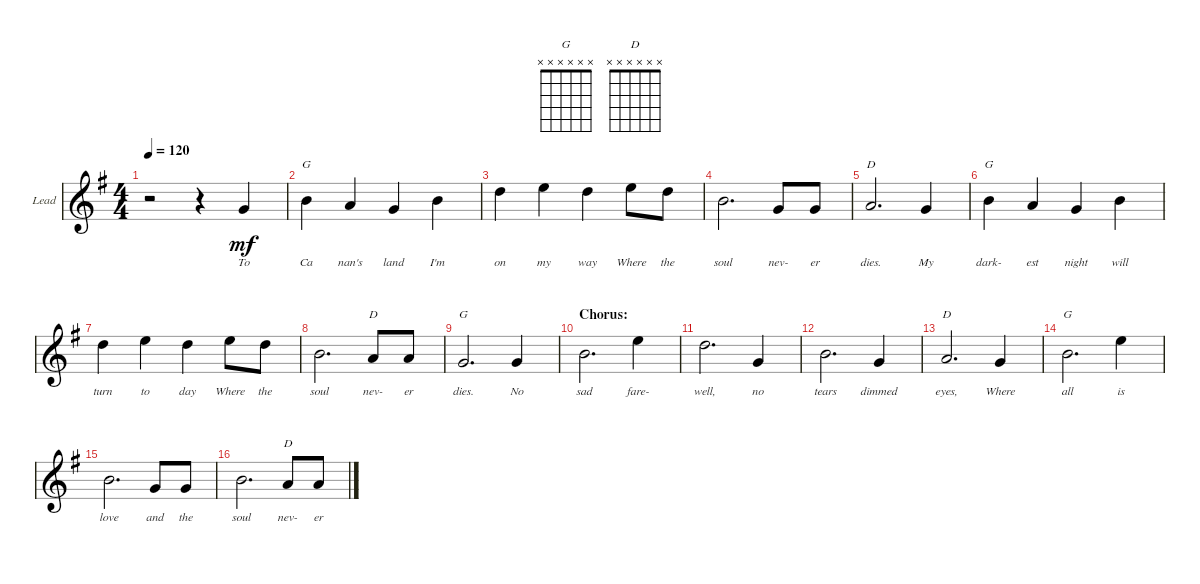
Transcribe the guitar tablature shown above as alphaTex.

\defaultSystemsLayout 4
\bracketExtendMode groupsimilarinstruments
\firstSystemTrackNameOrientation horizontal
\otherSystemsTrackNameOrientation horizontal
\track ("Lead" "Lead") {instrument acousticguitarsteel}
\staff {score}
\tuning (E4 B3 G3 D3 A2 E2)
\chord ("G" x x x x x x)
\chord ("D" x x x x x x)
\ts (4 4)
\scale
0.223315
\tempo 120
\accidentals auto
\clef g2
\ottava regular
\simile none
\scale
0.232603
\ks g
r.2{dy mf instrument acousticguitarsteel} r.4 0.3.4{lyrics (0 "To") lyrics (1 "") lyrics (2 "") lyrics (3 "") lyrics (4 "")} |
\scale
0.262052
\scale
0.235413 0.2.4{ch "G" lyrics (0 "Ca") lyrics (1 "") lyrics (2 "") lyrics (3 "") lyrics (4 "")} 2.3.4{lyrics (0 "nan's") lyrics (1 "") lyrics (2 "") lyrics (3 "") lyrics (4 "")} 0.3.4{lyrics (0 "land") lyrics (1 "") lyrics (2 "") lyrics (3 "") lyrics (4 "")} 0.2.4{lyrics (0 "I'm") lyrics (1 "") lyrics (2 "") lyrics (3 "") lyrics (4 "")} |
\scale
0.327631
\scale
0.288106 3.2.4{lyrics (0 "on") lyrics (1 "") lyrics (2 "") lyrics (3 "") lyrics (4 "")} 0.1.4{lyrics (0 "my") lyrics (1 "") lyrics (2 "") lyrics (3 "") lyrics (4 "")} 3.2.4{lyrics (0 "way") lyrics (1 "") lyrics (2 "") lyrics (3 "") lyrics (4 "")} 0.1.8{lyrics (0 "Where") lyrics (1 "") lyrics (2 "") lyrics (3 "") lyrics (4 "")} 3.2.8{lyrics (0 "the") lyrics (1 "") lyrics (2 "") lyrics (3 "") lyrics (4 "")} |
\scale
0.187423
\scale
0.242887 0.2.2{d lyrics (0 "soul") lyrics (1 "") lyrics (2 "") lyrics (3 "") lyrics (4 "")} 0.3.8{lyrics (0 "nev-") lyrics (1 "") lyrics (2 "") lyrics (3 "") lyrics (4 "")} 0.3.8{lyrics (0 "er") lyrics (1 "") lyrics (2 "") lyrics (3 "") lyrics (4 "")} |
2.3.2{d ch "D" lyrics (0 "dies.") lyrics (1 "") lyrics (2 "") lyrics (3 "") lyrics (4 "")} 0.3.4{lyrics (0 "My") lyrics (1 "") lyrics (2 "") lyrics (3 "") lyrics (4 "")} |
0.2.4{ch "G" lyrics (0 "dark-") lyrics (1 "") lyrics (2 "") lyrics (3 "") lyrics (4 "")} 2.3.4{lyrics (0 "est") lyrics (1 "") lyrics (2 "") lyrics (3 "") lyrics (4 "")} 0.3.4{lyrics (0 "night") lyrics (1 "") lyrics (2 "") lyrics (3 "") lyrics (4 "")} 0.2.4{lyrics (0 "will") lyrics (1 "") lyrics (2 "") lyrics (3 "") lyrics (4 "")} |
3.2.4{lyrics (0 "turn") lyrics (1 "") lyrics (2 "") lyrics (3 "") lyrics (4 "")} 0.1.4{lyrics (0 "to") lyrics (1 "") lyrics (2 "") lyrics (3 "") lyrics (4 "")} 3.2.4{lyrics (0 "day") lyrics (1 "") lyrics (2 "") lyrics (3 "") lyrics (4 "")} 0.1.8{lyrics (0 "Where") lyrics (1 "") lyrics (2 "") lyrics (3 "") lyrics (4 "")} 3.2.8{lyrics (0 "the") lyrics (1 "") lyrics (2 "") lyrics (3 "") lyrics (4 "")} |
0.2.2{d lyrics (0 "soul") lyrics (1 "") lyrics (2 "") lyrics (3 "") lyrics (4 "")} 2.3.8{ch "D" lyrics (0 "nev-") lyrics (1 "") lyrics (2 "") lyrics (3 "") lyrics (4 "")} 2.3.8{lyrics (0 "er") lyrics (1 "") lyrics (2 "") lyrics (3 "") lyrics (4 "")} |
0.3.2{d ch "G" lyrics (0 "dies.") lyrics (1 "") lyrics (2 "") lyrics (3 "") lyrics (4 "")} 0.3.4{lyrics (0 "No") lyrics (1 "") lyrics (2 "") lyrics (3 "") lyrics (4 "")} |
\section ("" "Chorus:")
0.2.2{d lyrics (0 "sad") lyrics (1 "") lyrics (2 "") lyrics (3 "") lyrics (4 "")} 0.1.4{lyrics (0 "fare-") lyrics (1 "") lyrics (2 "") lyrics (3 "") lyrics (4 "")} |
3.2.2{d lyrics (0 "well,") lyrics (1 "") lyrics (2 "") lyrics (3 "") lyrics (4 "")} 0.3.4{lyrics (0 "no") lyrics (1 "") lyrics (2 "") lyrics (3 "") lyrics (4 "")} |
0.2.2{d lyrics (0 "tears") lyrics (1 "") lyrics (2 "") lyrics (3 "") lyrics (4 "")} 0.3.4{lyrics (0 "dimmed") lyrics (1 "") lyrics (2 "") lyrics (3 "") lyrics (4 "")} |
2.3.2{d ch "D" lyrics (0 "eyes,") lyrics (1 "") lyrics (2 "") lyrics (3 "") lyrics (4 "")} 0.3.4{lyrics (0 "Where") lyrics (1 "") lyrics (2 "") lyrics (3 "") lyrics (4 "")} |
0.2.2{d ch "G" lyrics (0 "all") lyrics (1 "") lyrics (2 "") lyrics (3 "") lyrics (4 "")} 0.1.4{lyrics (0 "is") lyrics (1 "") lyrics (2 "") lyrics (3 "") lyrics (4 "")} |
0.2.2{d lyrics (0 "love") lyrics (1 "") lyrics (2 "") lyrics (3 "") lyrics (4 "")} 0.3.8{lyrics (0 "and") lyrics (1 "") lyrics (2 "") lyrics (3 "") lyrics (4 "")} 0.3.8{lyrics (0 "the") lyrics (1 "") lyrics (2 "") lyrics (3 "") lyrics (4 "")} |
0.2.2{d lyrics (0 "soul") lyrics (1 "") lyrics (2 "") lyrics (3 "") lyrics (4 "")} 2.3.8{ch "D" lyrics (0 "nev-") lyrics (1 "") lyrics (2 "") lyrics (3 "") lyrics (4 "")} 2.3.8{lyrics (0 "er") lyrics (1 "") lyrics (2 "") lyrics (3 "") lyrics (4 "")}
